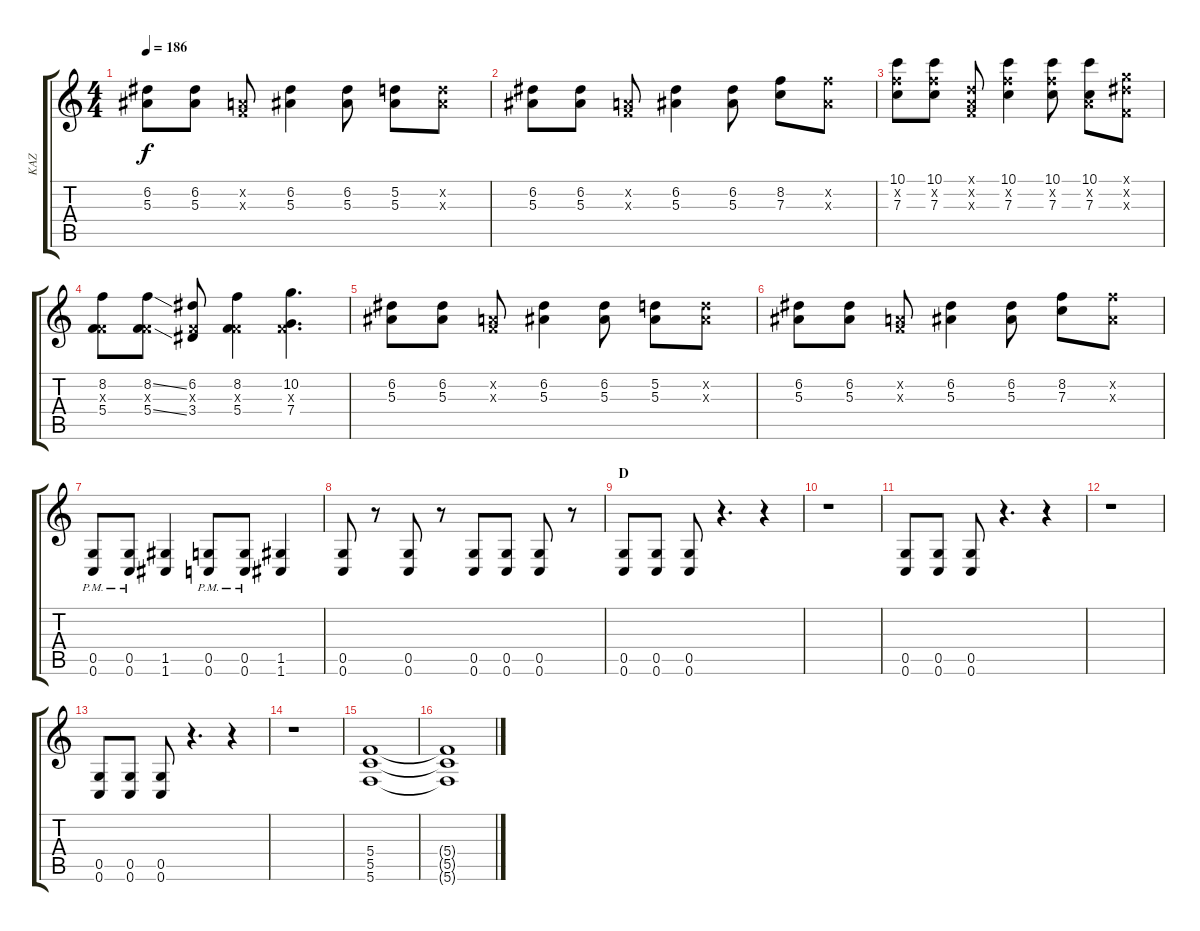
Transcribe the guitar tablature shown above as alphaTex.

\track ("KAZ" "KAZ") {instrument distortionguitar}
\staff {score tabs}
\tuning (D4 A3 F3 C3 G2 C2) {hide}
\ts (4 4)
\tempo 186
\clef g2
\ks c
(6.2 5.3).8{dy f} (6.2 5.3).8 (0.2{x} 0.3{x}).8 (6.2 5.3).4 (6.2 5.3).8 (5.2 5.3).8 (5.2{x} 5.3{x}).8 |
(6.2 5.3).8 (6.2 5.3).8 (0.2{x} 0.3{x}).8 (6.2 5.3).4 (6.2 5.3).8 (8.2 7.3).8 (8.2{x} 5.3{x}).8 |
(10.1 8.2{x} 7.3).8 (10.1 8.2{x} 7.3).8 (0.1{x} 0.2{x} 0.3{x}).8 (10.1 8.2{x} 7.3).4 (10.1 8.2{x} 7.3).8 (10.1 0.2{x} 7.3).8 (1.1{x} 10.2{x} 0.3{x}).8 |
(8.2 0.3{x} 5.4).8 (8.2{ss} 0.3{x} 5.4{ss}).8 (6.2 0.3{x} 3.4).8 (8.2 0.3{x} 5.4).4 (10.2 0.3{x} 7.4).4{d} |
(6.2 5.3).8 (6.2 5.3).8 (0.2{x} 0.3{x}).8 (6.2 5.3).4 (6.2 5.3).8 (5.2 5.3).8 (5.2{x} 5.3{x}).8 |
(6.2 5.3).8 (6.2 5.3).8 (0.2{x} 0.3{x}).8 (6.2 5.3).4 (6.2 5.3).8 (8.2 7.3).8 (8.2{x} 5.3{x}).8 |
(0.5{pm} 0.6{pm}).8 (0.5{pm} 0.6{pm}).8 (1.5 1.6).4 (0.5{pm} 0.6{pm}).8 (0.5{pm} 0.6{pm}).8 (1.5 1.6).4 |
(0.5 0.6).8 r.8 (0.5 0.6).8 r.8 (0.5 0.6).8 (0.5 0.6).8 (0.5 0.6).8 r.8 |
\section ("" "D")
(0.5 0.6).8 (0.5 0.6).8 (0.5 0.6).8 r.4{d} r.4 |
r.1 |
(0.5 0.6).8 (0.5 0.6).8 (0.5 0.6).8 r.4{d} r.4 |
r.1 |
(0.5 0.6).8 (0.5 0.6).8 (0.5 0.6).8 r.4{d} r.4 |
r.1 |
(5.4 5.5 5.6).1 |
(5.4{t} 5.5{t} 5.6{t}).1
